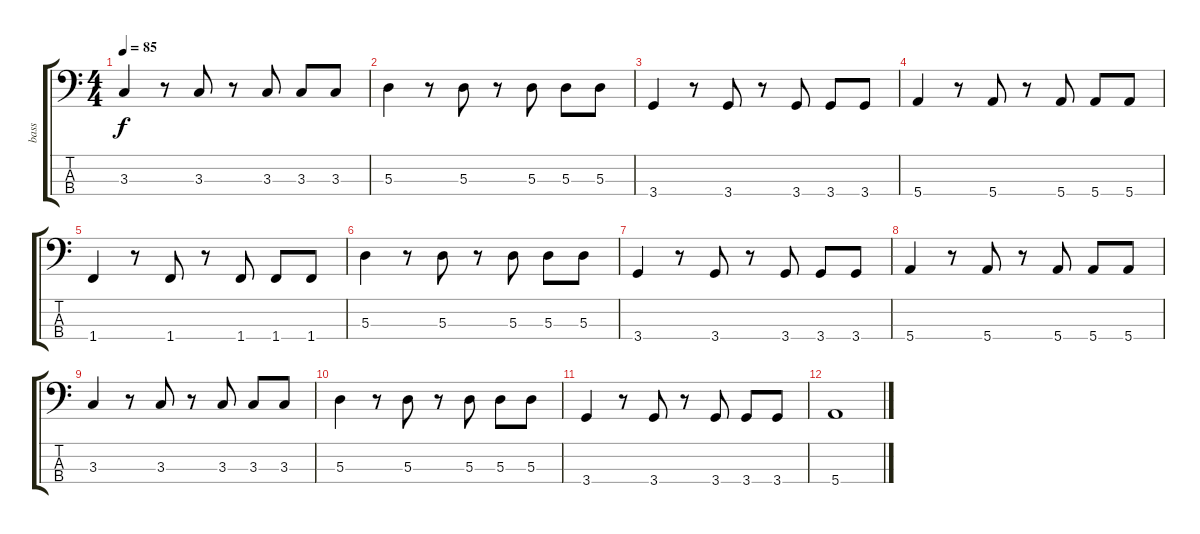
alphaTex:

\track ("bass" "bass") {instrument electricbassfinger}
\staff {score tabs}
\tuning (G2 D2 A1 E1) {hide}
\ts (4 4)
\tempo 85
\clef f4
\ks c
3.3.4{dy f} r.8 3.3.8 r.8 3.3.8 3.3.8 3.3.8 |
5.3.4 r.8 5.3.8 r.8 5.3.8 5.3.8 5.3.8 |
3.4.4 r.8 3.4.8 r.8 3.4.8 3.4.8 3.4.8 |
5.4.4 r.8 5.4.8 r.8 5.4.8 5.4.8 5.4.8 |
1.4.4 r.8 1.4.8 r.8 1.4.8 1.4.8 1.4.8 |
5.3.4 r.8 5.3.8 r.8 5.3.8 5.3.8 5.3.8 |
3.4.4 r.8 3.4.8 r.8 3.4.8 3.4.8 3.4.8 |
5.4.4 r.8 5.4.8 r.8 5.4.8 5.4.8 5.4.8 |
3.3.4 r.8 3.3.8 r.8 3.3.8 3.3.8 3.3.8 |
5.3.4 r.8 5.3.8 r.8 5.3.8 5.3.8 5.3.8 |
3.4.4 r.8 3.4.8 r.8 3.4.8 3.4.8 3.4.8 |
5.4.1
